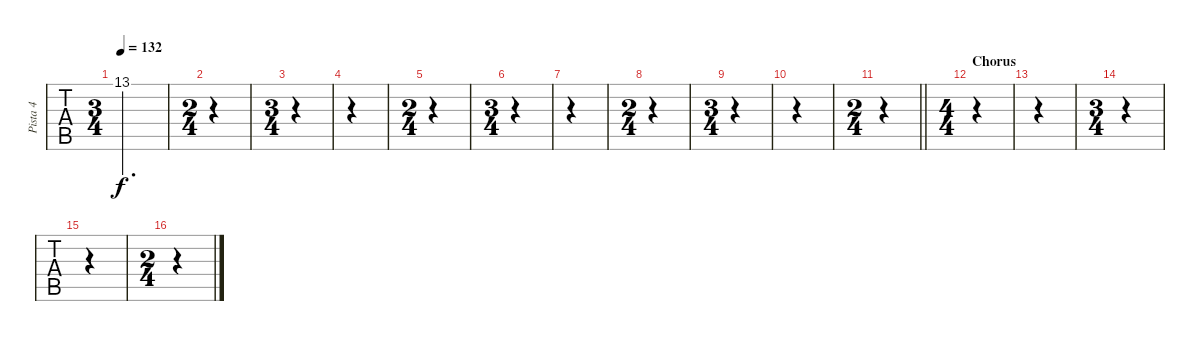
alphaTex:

\track ("Pista 4" "Pista 4") {instrument distortionguitar}
\staff {tabs}
\tuning (D4 A3 F3 C3 G2 C2) {hide}
\ts (3 4)
\tempo 132
\clef g2
\ks c
13.1{t}.2{d dy f} |
\ts (2 4)
|
\ts (3 4)
|
|
\ts (2 4)
|
\ts (3 4)
|
|
\ts (2 4)
|
\ts (3 4)
|
|
\ts (2 4)
\barLineRight lightlight
|
\ts (4 4)
\section ("" "Chorus")
|
|
\ts (3 4)
|
|
\ts (2 4)
